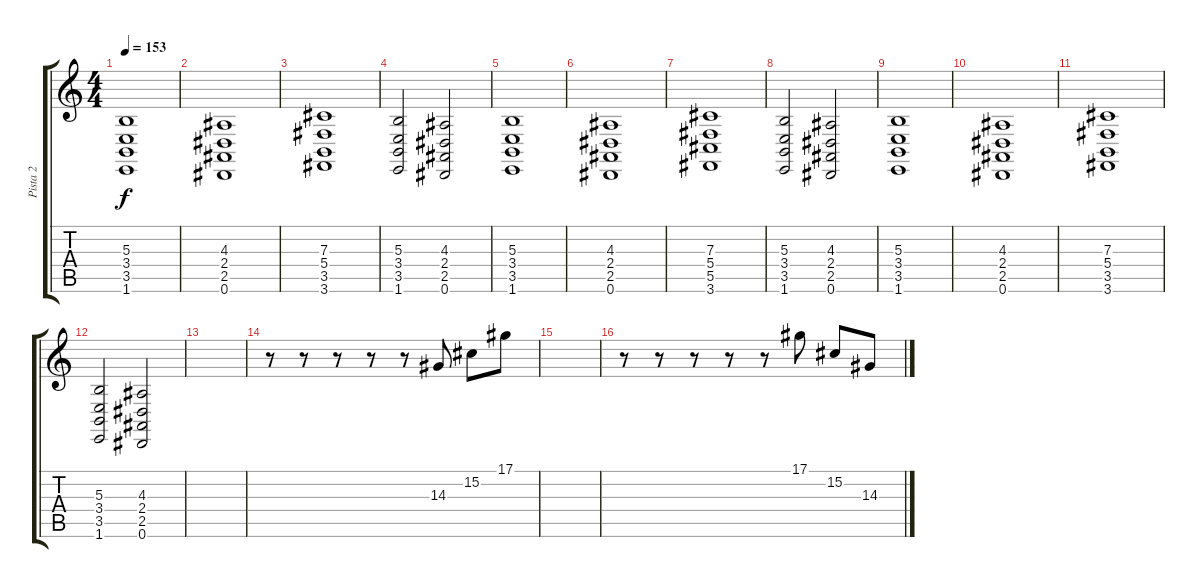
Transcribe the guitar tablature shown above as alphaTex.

\track ("Pista 2" "Pista 2") {instrument lead2sawtooth}
\staff {score tabs}
\tuning (Eb4 Bb3 Gb3 Db3 Ab2 Eb2) {hide}
\ts (4 4)
\tempo 153
\clef g2
\ks c
(5.3 3.4 3.5 1.6).1{dy f} |
(4.3 2.4 2.5 0.6).1 |
(7.3 5.4 3.5 3.6).1 |
(5.3 3.4 3.5 1.6).2 (4.3 2.4 2.5 0.6).2 |
(5.3 3.4 3.5 1.6).1 |
(4.3 2.4 2.5 0.6).1 |
(7.3 5.4 5.5 3.6).1 |
(5.3 3.4 3.5 1.6).2 (4.3 2.4 2.5 0.6).2 |
(5.3 3.4 3.5 1.6).1 |
(4.3 2.4 2.5 0.6).1 |
(7.3 5.4 3.5 3.6).1 |
(5.3 3.4 3.5 1.6).2 (4.3 2.4 2.5 0.6).2 |
|
r.8 r.8 r.8 r.8 r.8 14.3.8 15.2.8 17.1.8 |
|
r.8 r.8 r.8 r.8 r.8 17.1.8 15.2.8 14.3.8
